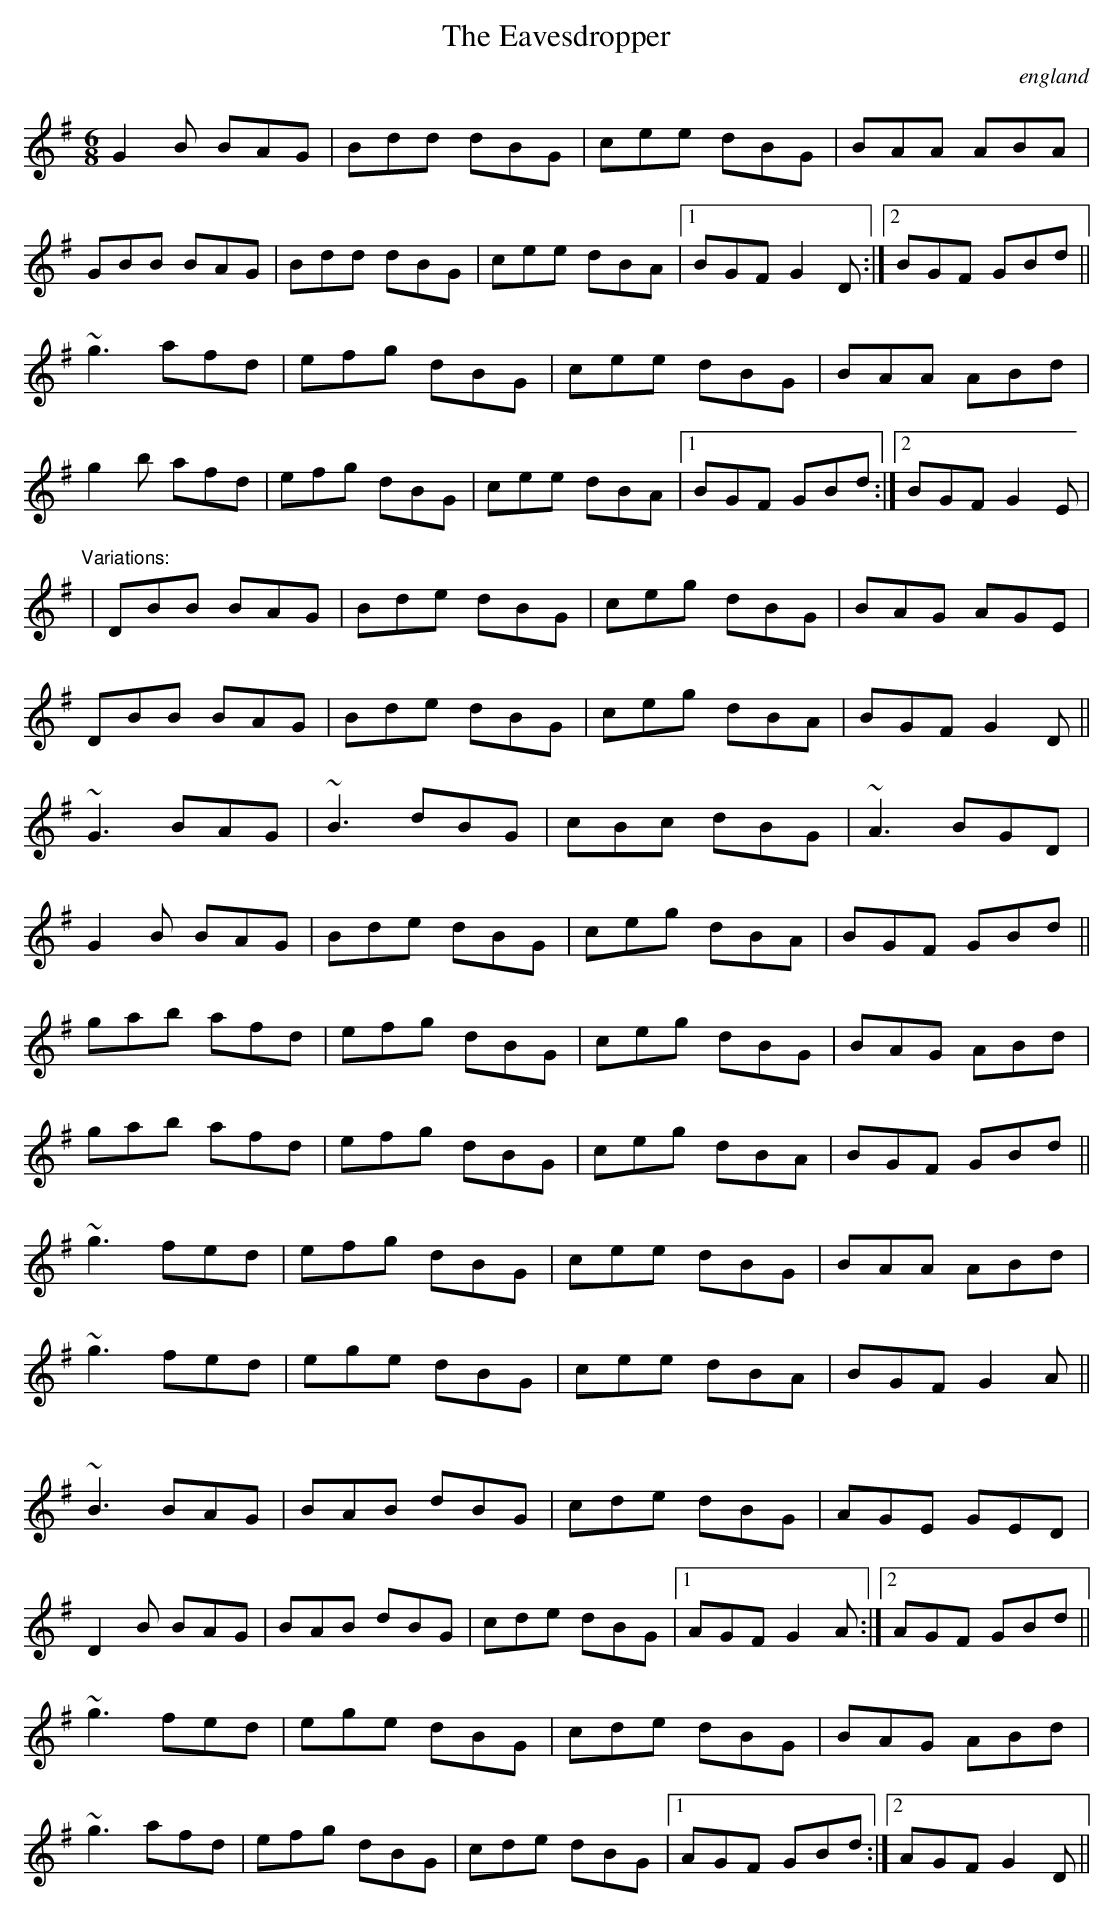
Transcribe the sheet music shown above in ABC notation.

X:1
T:Eavesdropper, The
O:england
M:6/8
L:1/8
K:G
G2B BAG|Bdd dBG|cee dBG|BAA ABA|
GBB BAG|Bdd dBG|cee dBA|1 BGF G2D:|2 BGF GBd||
~g3 afd|efg dBG|cee dBG|BAA ABd|
g2b afd|efg dBG|cee dBA|1 BGF GBd:|2 BGF G2E|
"Variations:"
|DBB BAG|Bde dBG|ceg dBG|BAG AGE|
DBB BAG|Bde dBG|ceg dBA|BGF G2D||
~G3 BAG|~B3 dBG|cBc dBG|~A3 BGD|
G2B BAG|Bde dBG|ceg dBA|BGF GBd||
gab afd|efg dBG|ceg dBG|BAG ABd|
gab afd|efg dBG|ceg dBA|BGF GBd||
~g3 fed|efg dBG|cee dBG|BAA ABd|
~g3 fed|ege dBG|cee dBA|BGF G2A||
~B3 BAG|BAB dBG|cde dBG|AGE GED|
D2B BAG|BAB dBG|cde dBG|1 AGF G2A:|2 AGF GBd||
~g3 fed|ege dBG|cde dBG|BAG ABd|
~g3 afd|efg dBG|cde dBG|1 AGF GBd:|2 AGF G2D||
